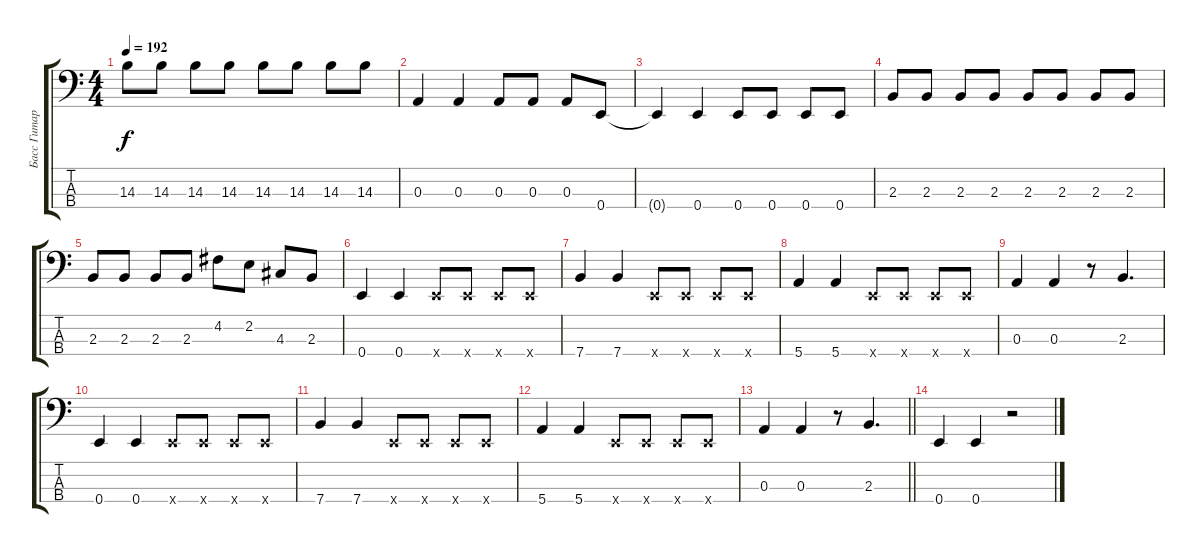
\track ("Басс Гитара (Cone)" "Басс Гитар") {instrument electricbasspick}
\staff {score tabs}
\tuning (G2 D2 A1 E1) {hide}
\ts (4 4)
\tempo 192
\clef f4
\ks c
14.3.8{dy f} 14.3.8 14.3.8 14.3.8 14.3.8 14.3.8 14.3.8 14.3.8 |
0.3.4 0.3.4 0.3.8 0.3.8 0.3.8 0.4.8 |
0.4{t}.4 0.4.4 0.4.8 0.4.8 0.4.8 0.4.8 |
2.3.8 2.3.8 2.3.8 2.3.8 2.3.8 2.3.8 2.3.8 2.3.8 |
2.3.8 2.3.8 2.3.8 2.3.8 4.2.8 2.2.8 4.3.8 2.3.8 |
0.4.4 0.4.4 0.4{x}.8 0.4{x}.8 0.4{x}.8 0.4{x}.8 |
7.4.4 7.4.4 0.4{x}.8 0.4{x}.8 0.4{x}.8 0.4{x}.8 |
5.4.4 5.4.4 0.4{x}.8 0.4{x}.8 0.4{x}.8 0.4{x}.8 |
0.3.4 0.3.4 r.8 2.3.4{d} |
0.4.4 0.4.4 0.4{x}.8 0.4{x}.8 0.4{x}.8 0.4{x}.8 |
7.4.4 7.4.4 0.4{x}.8 0.4{x}.8 0.4{x}.8 0.4{x}.8 |
5.4.4 5.4.4 0.4{x}.8 0.4{x}.8 0.4{x}.8 0.4{x}.8 |
\barLineRight lightlight
0.3.4 0.3.4 r.8 2.3.4{d} |
0.4.4 0.4.4 r.2
